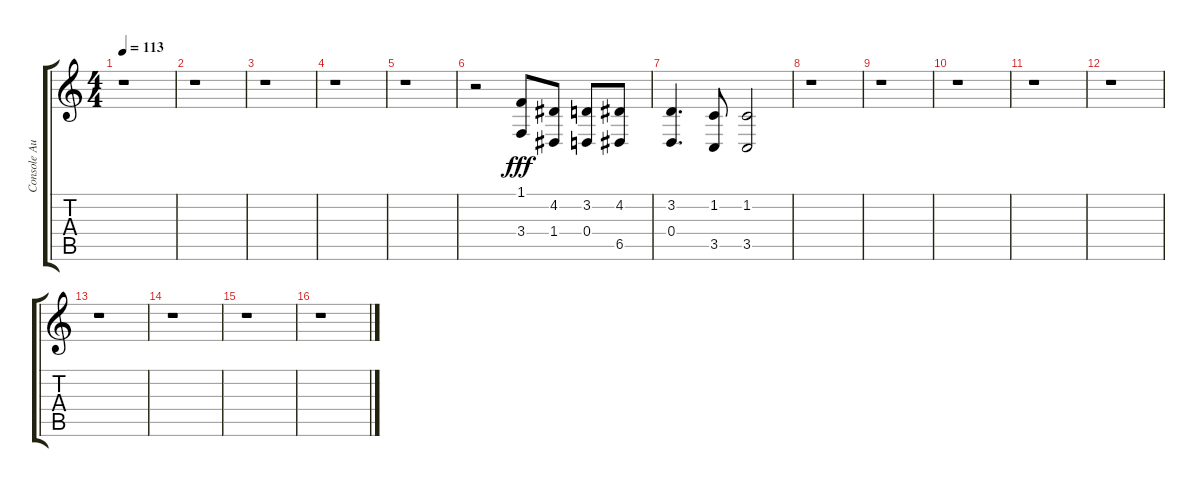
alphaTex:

\track ("Console Automation Data" "Console Au") {instrument acousticgrandpiano}
\staff {score tabs}
\tuning (E4 B3 G3 D3 A2 E2) {hide}
\ts (4 4)
\tempo 113
\clef g2
\ks c
r.1{dy fff} |
r.1 |
r.1 |
r.1 |
r.1 |
r.2 (1.1 3.4).8 (4.2 1.4).8 (3.2 0.4).8 (4.2 6.5).8 |
(3.2 0.4).4{d} (1.2 3.5).8 (1.2 3.5).2 |
r.1 |
r.1 |
r.1 |
r.1 |
r.1 |
r.1 |
r.1 |
r.1 |
r.1
